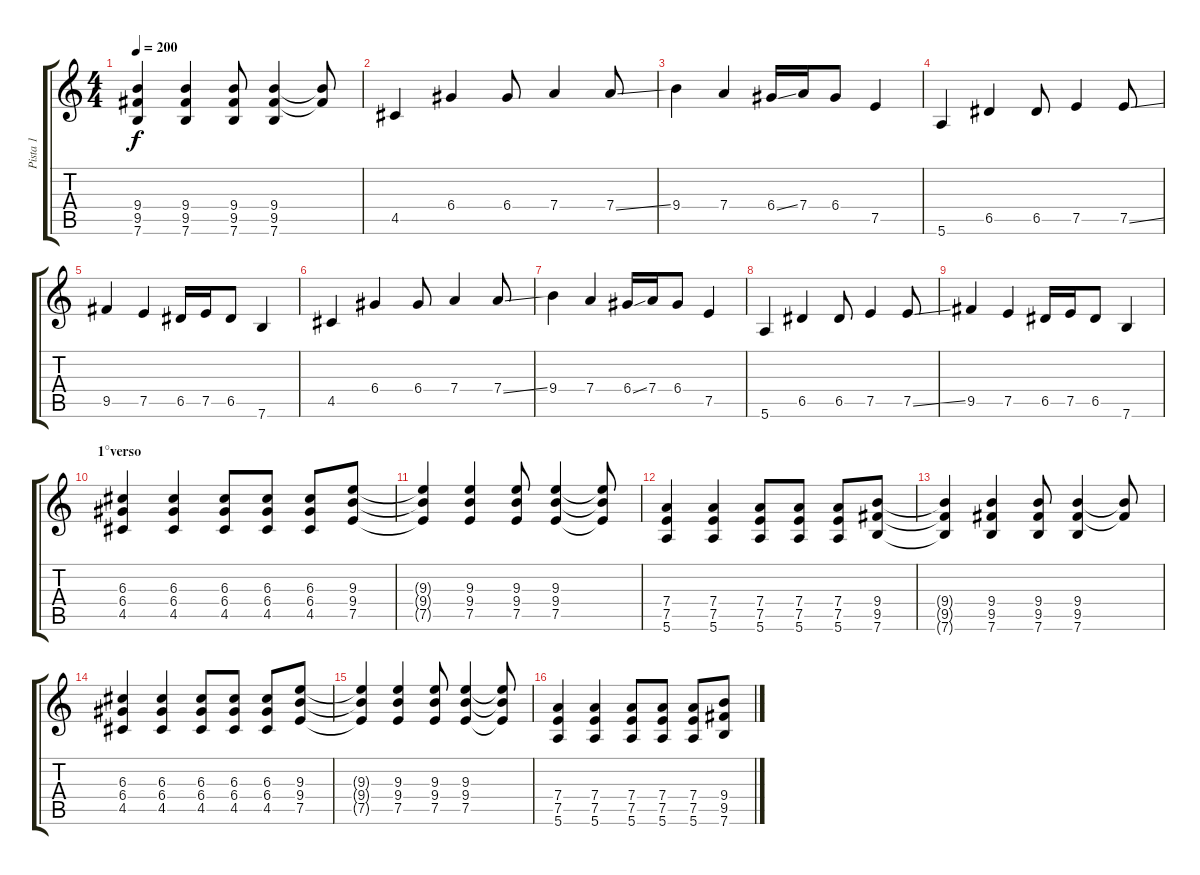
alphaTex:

\track ("Pista 1" "Pista 1") {instrument distortionguitar}
\staff {score tabs}
\tuning (E4 B3 G3 D3 A2 E2) {hide}
\ts (4 4)
\tempo 200
\clef g2
\ks c
(9.4{t} 9.5{t} 7.6{t}).4{dy f} (9.4 9.5 7.6).4 (9.4 9.5 7.6).8 (9.4 9.5 7.6).4 (9.4{t} 9.5{t}).8 |
4.5.4 6.4.4 6.4.8 7.4.4 7.4{ss}.8 |
9.4.4 7.4.4 6.4{ss}.16 7.4.16 6.4.8 7.5.4 |
5.6.4 6.5.4 6.5.8 7.5.4 7.5{ss}.8 |
9.5.4 7.5.4 6.5.16 7.5.16 6.5.8 7.6.4 |
4.5.4 6.4.4 6.4.8 7.4.4 7.4{ss}.8 |
9.4.4 7.4.4 6.4{ss}.16 7.4.16 6.4.8 7.5.4 |
5.6.4 6.5.4 6.5.8 7.5.4 7.5{ss}.8 |
9.5.4 7.5.4 6.5.16 7.5.16 6.5.8 7.6.4 |
\section ("" " 1°verso")
(6.3 6.4 4.5).4 (6.3 6.4 4.5).4 (6.3 6.4 4.5).8 (6.3 6.4 4.5).8 (6.3 6.4 4.5).8 (9.3 9.4 7.5).8 |
(9.3{t} 9.4{t} 7.5{t}).4 (9.3 9.4 7.5).4 (9.3 9.4 7.5).8 (9.3 9.4 7.5).4 (9.3{t} 9.4{t} 7.5{t}).8 |
(7.4 7.5 5.6).4 (7.4 7.5 5.6).4 (7.4 7.5 5.6).8 (7.4 7.5 5.6).8 (7.4 7.5 5.6).8 (9.4 9.5 7.6).8 |
(9.4{t} 9.5{t} 7.6{t}).4 (9.4 9.5 7.6).4 (9.4 9.5 7.6).8 (9.4 9.5 7.6).4 (9.4{t} 9.5{t}).8 |
(6.3 6.4 4.5).4 (6.3 6.4 4.5).4 (6.3 6.4 4.5).8 (6.3 6.4 4.5).8 (6.3 6.4 4.5).8 (9.3 9.4 7.5).8 |
(9.3{t} 9.4{t} 7.5{t}).4 (9.3 9.4 7.5).4 (9.3 9.4 7.5).8 (9.3 9.4 7.5).4 (9.3{t} 9.4{t} 7.5{t}).8 |
(7.4 7.5 5.6).4 (7.4 7.5 5.6).4 (7.4 7.5 5.6).8 (7.4 7.5 5.6).8 (7.4 7.5 5.6).8 (9.4 9.5 7.6).8
